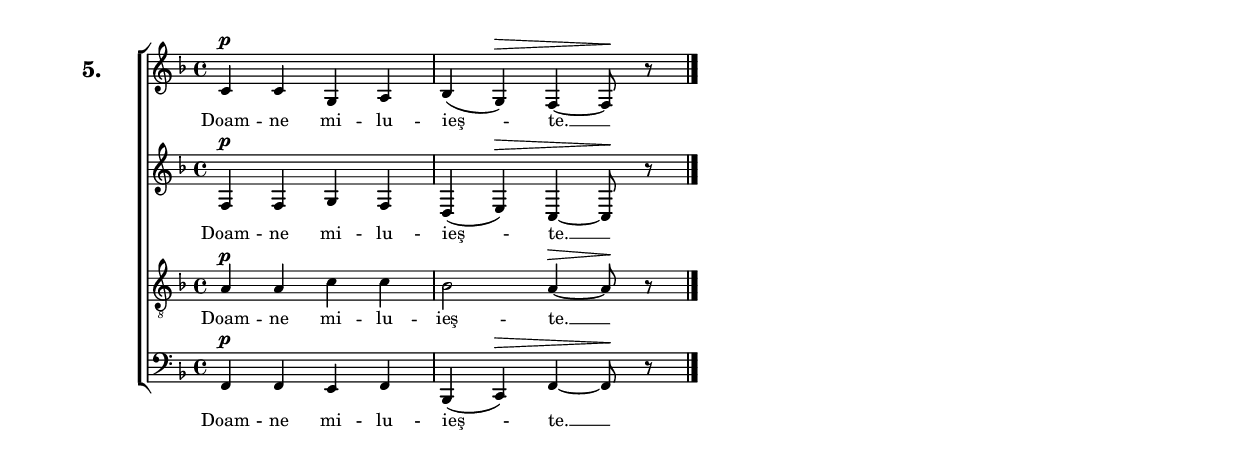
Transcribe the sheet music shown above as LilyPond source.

\version "2.12.0"
\include "defines.ly"
#(define myNoteSpacing 5.0)
#(define raggedRight #t)
midiTempo = 
  \midi {
    \context {
      \Score
      tempoWholesPerMinute = #(ly:make-moment 124 4)
      }
    }


\include "preamble.ly"

global = {
  \globalPreamble
  \key f \major
  \override Staff.TimeSignature #'style = #'()
  \time 4/4
}

sopMusic = \relative {
  \set Staff.instrumentName = \markup { \bold \huge \larger 5. }
  c'^\p c g a
  bes( g)^\> f4~ f8\! r \bar "|."
}

sopWords = \lyricmode {
  Doam -- ne mi -- lu -- ieş -- te. __
}

altoMusic = \relative {
  f4^\p f g f
  d( e)^\> c4~ c8\! r
}

altoWords = \sopWords

tenorMusic = \relative {
  a4^\p a c c
  bes2 a4~^\> a8\! r8
}

tenorWords = \sopWords

bassMusic = \relative {
  f,4^\p f e f
  bes,( c)^\> f4~ f8\! r
}

bassWords = \sopWords

\include "four-staves.ly"
